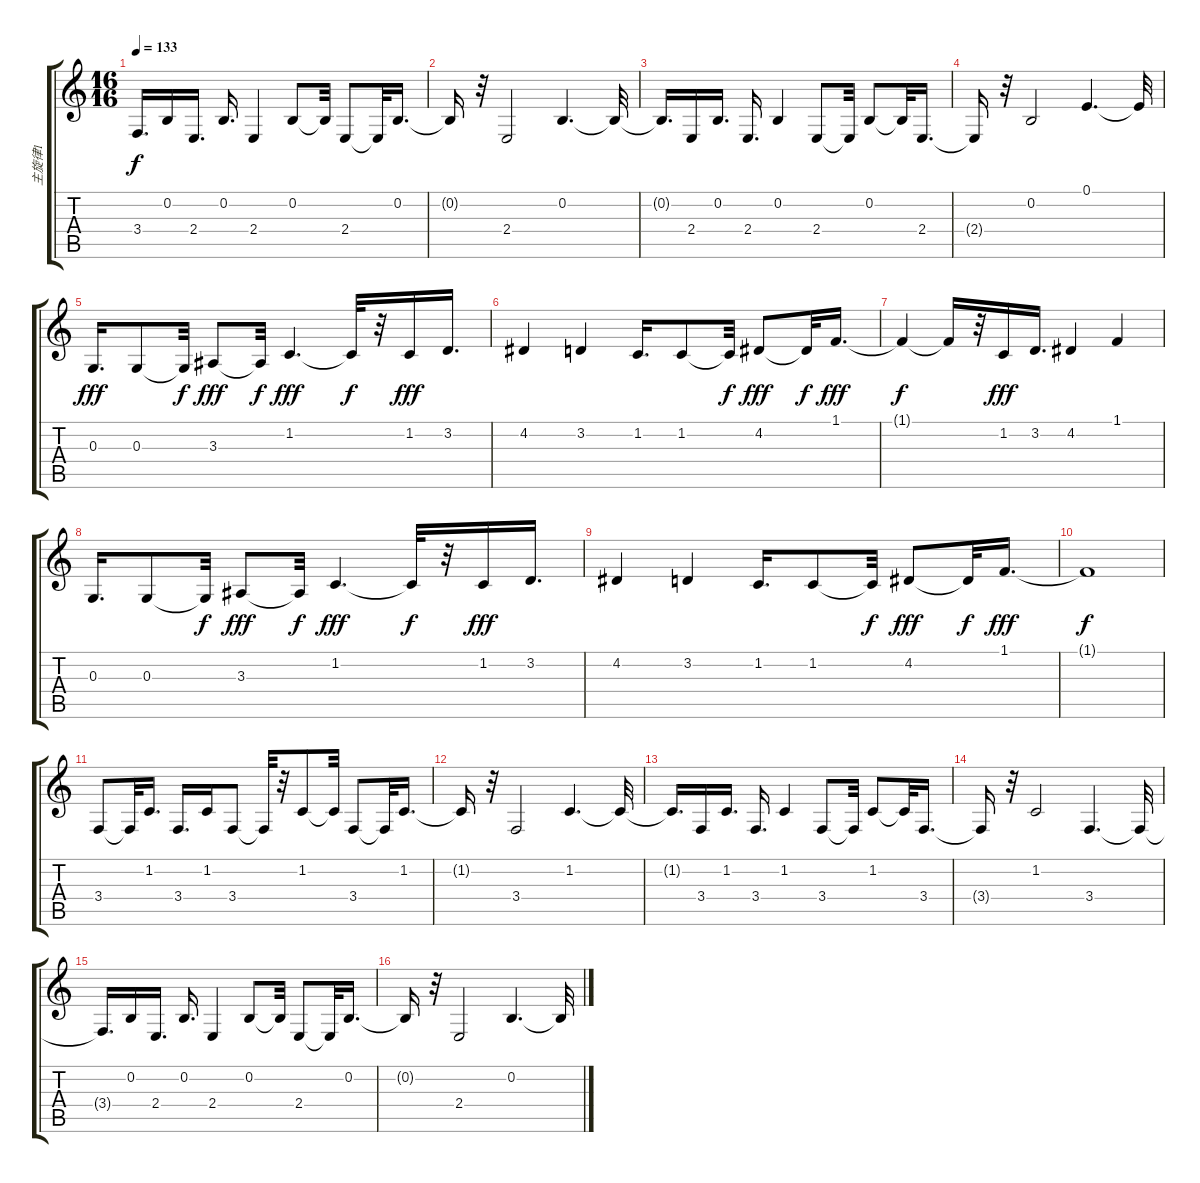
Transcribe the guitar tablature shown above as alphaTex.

\track ("主旋律1" "主旋律1") {instrument harpsichord}
\staff {score tabs}
\tuning (E4 B3 G3 D3 A2 E2) {hide}
\ts (16 16)
\tempo 133
\clef g2
\ks c
3.4{t}.16{d dy f} 0.2.16 2.4.16{d} 0.2.16{d} 2.4.4 0.2.8 0.2{t}.32 2.4.8 2.4{t}.32 0.2.16{d} |
0.2{t}.16 r.32 2.4.2 0.2.4{d} 0.2{t}.32 |
0.2{t}.16{d} 2.4.16 0.2.16{d} 2.4.16{d} 0.2.4 2.4.8 2.4{t}.32 0.2.8 0.2{t}.32 2.4.16{d} |
2.4{t}.16 r.32 0.2.2 0.1.4{d} 0.1{t}.32 |
0.3.16{d dy fff instrument lead2sawtooth} 0.3.8 0.3{t}.32{dy f} 3.3.8{dy fff} 3.3{t}.32{dy f} 1.2.4{d dy fff} 1.2{t}.32{dy f} r.32 1.2.16{dy fff} 3.2.16{d} |
4.2.4 3.2.4 1.2.16{d} 1.2.8 1.2{t}.32{dy f} 4.2.8{dy fff} 4.2{t}.32{dy f} 1.1.16{d dy fff} |
1.1{t}.4{dy f} 1.1{t}.16 r.32 1.2.16{dy fff} 3.2.16{d} 4.2.4 1.1.4 |
0.3.16{d} 0.3.8 0.3{t}.32{dy f} 3.3.8{dy fff} 3.3{t}.32{dy f} 1.2.4{d dy fff} 1.2{t}.32{dy f} r.32 1.2.16{dy fff} 3.2.16{d} |
4.2.4 3.2.4 1.2.16{d} 1.2.8 1.2{t}.32{dy f} 4.2.8{dy fff} 4.2{t}.32{dy f} 1.1.16{d dy fff} |
1.1{t}.1{dy f} |
3.4.8{instrument choiraahs} 3.4{t}.32 1.2.16{d} 3.4.16{d} 1.2.16 3.4.8 3.4{t}.32 r.32 1.2.8 1.2{t}.32 3.4.8 3.4{t}.32 1.2.16{d} |
1.2{t}.16 r.32 3.4.2 1.2.4{d} 1.2{t}.32 |
1.2{t}.16{d} 3.4.16 1.2.16{d} 3.4.16{d} 1.2.4 3.4.8 3.4{t}.32 1.2.8 1.2{t}.32 3.4.16{d} |
3.4{t}.16 r.32 1.2.2 3.4.4{d} 3.4{t}.32 |
3.4{t}.16{d} 0.2.16 2.4.16{d} 0.2.16{d} 2.4.4 0.2.8 0.2{t}.32 2.4.8 2.4{t}.32 0.2.16{d} |
0.2{t}.16 r.32 2.4.2 0.2.4{d} 0.2{t}.32
